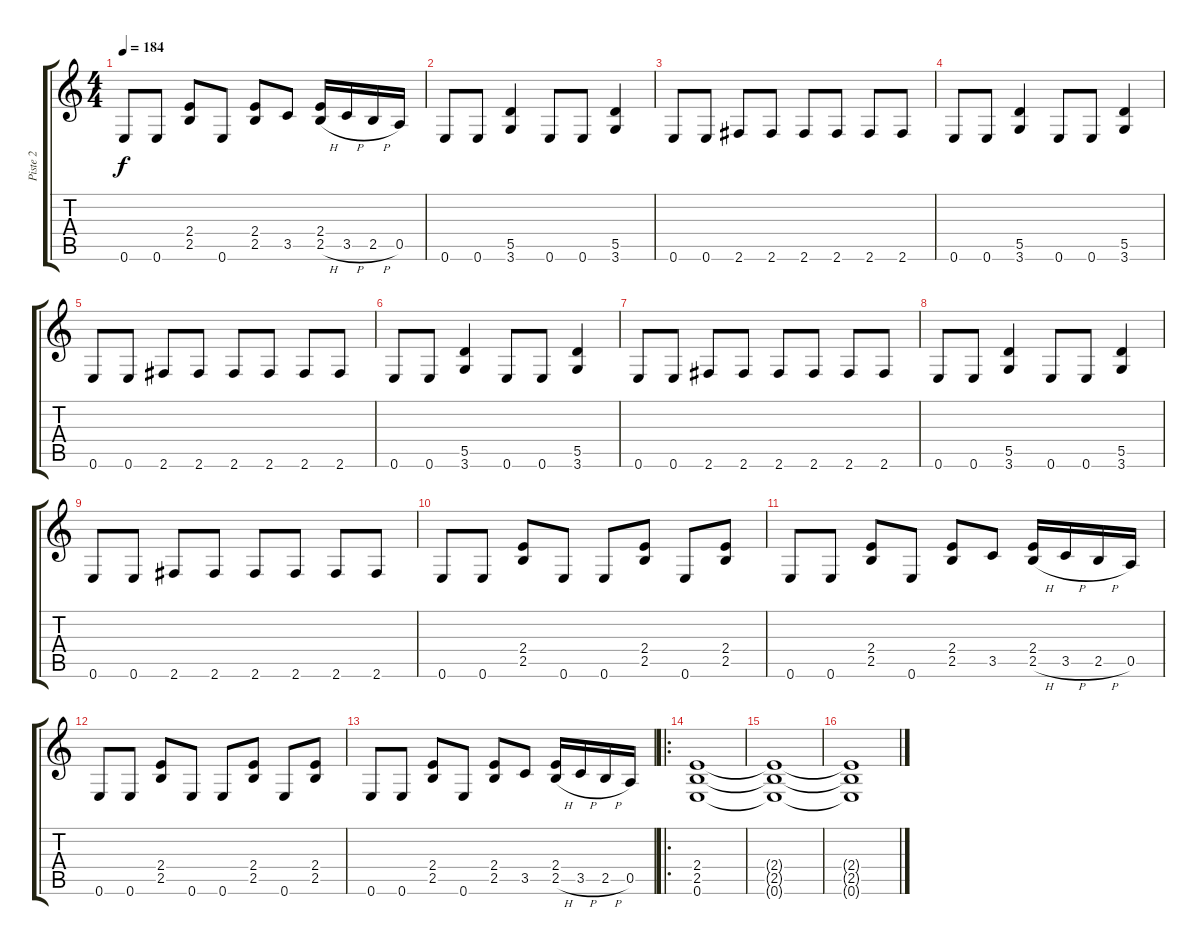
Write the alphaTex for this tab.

\track ("Piste 2" "Piste 2") {instrument overdrivenguitar}
\staff {score tabs}
\tuning (E4 B3 G3 D3 A2 E2) {hide}
\ts (4 4)
\tempo 184
\clef g2
\ks c
0.6.8{dy f} 0.6.8 (2.4 2.5).8 0.6.8 (2.4 2.5).8 3.5.8 (2.4 2.5{h}).16 3.5{h}.16 2.5{h}.16 0.5.16 |
0.6.8 0.6.8 (5.5 3.6).4 0.6.8 0.6.8 (5.5 3.6).4 |
0.6.8 0.6.8 2.6.8 2.6.8 2.6.8 2.6.8 2.6.8 2.6.8 |
0.6.8 0.6.8 (5.5 3.6).4 0.6.8 0.6.8 (5.5 3.6).4 |
0.6.8 0.6.8 2.6.8 2.6.8 2.6.8 2.6.8 2.6.8 2.6.8 |
0.6.8 0.6.8 (5.5 3.6).4 0.6.8 0.6.8 (5.5 3.6).4 |
0.6.8 0.6.8 2.6.8 2.6.8 2.6.8 2.6.8 2.6.8 2.6.8 |
0.6.8 0.6.8 (5.5 3.6).4 0.6.8 0.6.8 (5.5 3.6).4 |
0.6.8 0.6.8 2.6.8 2.6.8 2.6.8 2.6.8 2.6.8 2.6.8 |
0.6.8 0.6.8 (2.4 2.5).8 0.6.8 0.6.8 (2.4 2.5).8 0.6.8 (2.4 2.5).8 |
0.6.8 0.6.8 (2.4 2.5).8 0.6.8 (2.4 2.5).8 3.5.8 (2.4 2.5{h}).16 3.5{h}.16 2.5{h}.16 0.5.16 |
0.6.8 0.6.8 (2.4 2.5).8 0.6.8 0.6.8 (2.4 2.5).8 0.6.8 (2.4 2.5).8 |
0.6.8 0.6.8 (2.4 2.5).8 0.6.8 (2.4 2.5).8 3.5.8 (2.4 2.5{h}).16 3.5{h}.16 2.5{h}.16 0.5.16 |
\ro
(2.4 2.5 0.6).1 |
(2.4{t} 2.5{t} 0.6{t}).1 |
(2.4{t} 2.5{t} 0.6{t}).1
